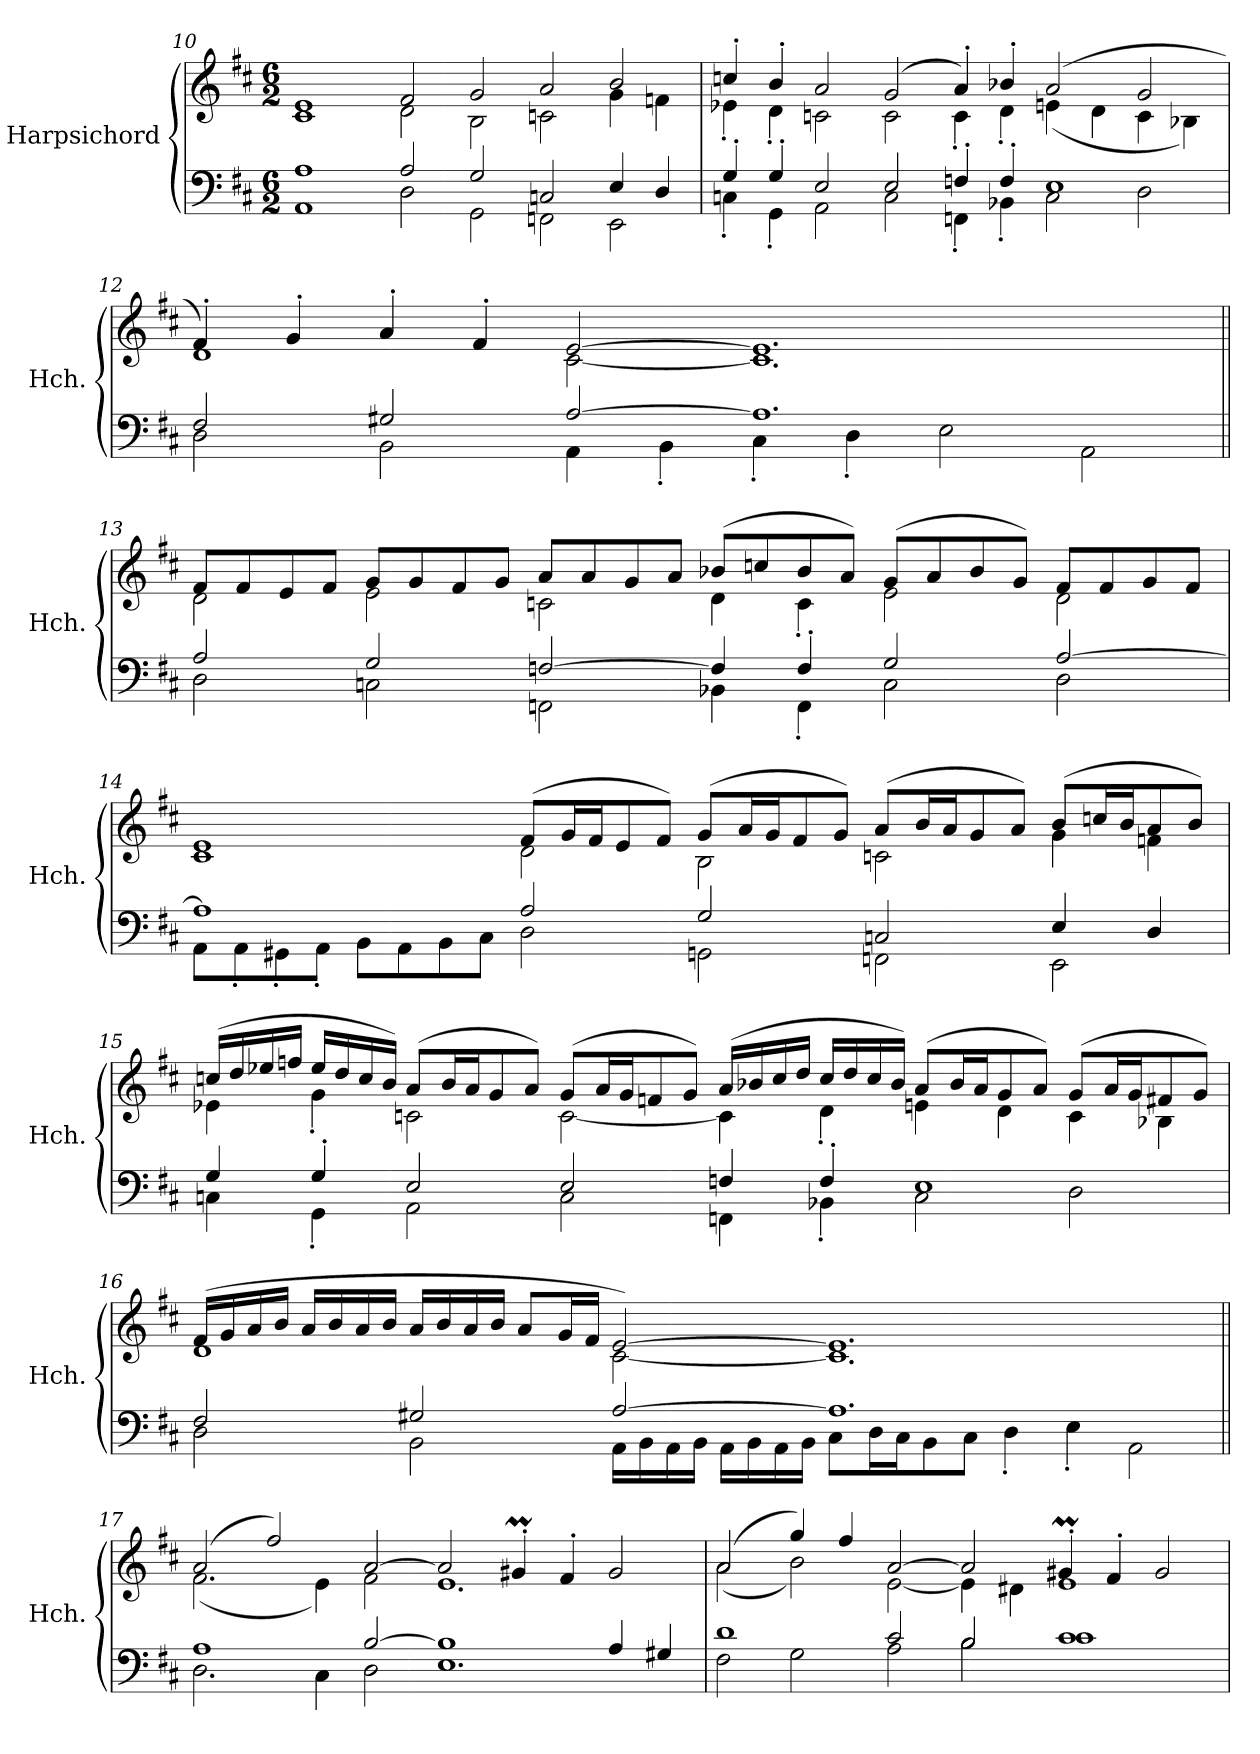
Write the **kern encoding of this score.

**kern	**kern
*part1	*part1
*staff2	*staff1
*I"Harpsichord	*
*I'Hch.	*
*clefF4	*clefG2
*k[f#c#]	*k[f#c#]
*M6/2	*M6/2
=10	=10
*^	*^
1A	1AA	1e	1c#
2A/	2D\	2f#/	2d\
2G/	2GG\	2g/	2B\
2Cn/	2FFn\	2a/	2cn\
4E/	2EE\	2b/	4g\
4D/	.	.	4fn\
=11	=11	=11	=11
4G'/	4Cn'\	4ccn'/	4e-X'\
4G'/	4GG'\	4b'/	4d'\
2E/	2AA\	2a/	2cn\
2E/	2C\	(>2g/	2c\
4Fn'/	4FFn'\	4a'/)	4c'\
4F'/	4BB-X'\	4b-X'/	4d'\
1E	2C\	(>2a/	(<4en\
.	.	.	4d\
.	2D\	2g/	4c\
.	.	.	4B-X\)
!!LO:LB:g=z	!!
=12	=12	=12	=12
2F#/	2D\	4f#'/)	1d
.	.	4g'/	.
2G#X/	2BB\	4a'/	.
.	.	4f#'/	.
[2A/	4AA\	[2e/	[2c#\
.	4BB'\	.	.
1.A]	4C#'\	1.e]	1.c#]
.	4D'\	.	.
.	2E\	.	.
.	2AA\	.	.
!!LO:LB:g=z	!!
=13||	=13||	=13||	=13||
2A/	2D\	8f#/L	2d\
.	.	8f#/	.
.	.	8e/	.
.	.	8f#/J	.
2G/	2Cn\	8g/L	2e\
.	.	8g/	.
.	.	8f#/	.
.	.	8g/J	.
[2Fn/	2FFn\	8a/L	2cn\
.	.	8a/	.
.	.	8g/	.
.	.	8a/J	.
4F/]	4BB-X\	(>8b-X/L	4d\
.	.	8ccn/	.
4F'/	4FF'\	8b-/	4c'\
.	.	8a/J)	.
2G/	2C\	(>8g/L	2e\
.	.	8a/	.
.	.	8b-/	.
.	.	8g/J)	.
[2A/	2D\	8f#/L	2d\
.	.	8f#/	.
.	.	8g/	.
.	.	8f#/J	.
!!LO:LB:g=z	!!
=14	=14	=14	=14
1A]	8AA\L	1e	1c#
.	8AA'\	.	.
.	8GG#X'\	.	.
.	8AA'\J	.	.
.	8BB\L	.	.
.	8AA\	.	.
.	8BB\	.	.
.	8C#\J	.	.
2A/	2D\	(>8f#/L	2d\
.	.	16g/L	.
.	.	16f#/J	.
.	.	8e/	.
.	.	8f#/J)	.
2G/	2GGn\	(>8g/L	2B\
.	.	16a/L	.
.	.	16g/J	.
.	.	8f#/	.
.	.	8g/J)	.
2Cn/	2FFn\	(>8a/L	2cn\
.	.	16b/L	.
.	.	16a/J	.
.	.	8g/	.
.	.	8a/J)	.
*	*	*MM141	*
4E/	2EE\	(>8b/L	4g\
.	.	16ccn/L	.
.	.	16b/J	.
4D/	.	8a/	4fn\
.	.	8b/J)	.
!!LO:LB:g=z	!!
=15	=15	=15	=15
*	*	*MM138	*
4G/	4Cn\	(>16ccn/LL	4e-X\
.	.	16dd/	.
.	.	16ee-X/	.
.	.	16ffn/JJ	.
4G'/	4GG'\	16ee-/LL	4g'\
.	.	16dd/	.
.	.	16cc/	.
.	.	16b/JJ)	.
*	*	*MM141	*
2E/	2AA\	(>8a/L	2cn\
.	.	16b/L	.
.	.	16a/J	.
.	.	8g/	.
.	.	8a/J)	.
2E/	2C\	(>8g/L	[2c\
.	.	16a/L	.
.	.	16g/J	.
.	.	8fn/	.
.	.	8g/J)	.
*	*	*MM138	*
4Fn/	4FFn\	(>16a/LL	4c\]
.	.	16b-X/	.
.	.	16cc/	.
.	.	16dd/JJ	.
4F'/	4BB-X'\	16cc/LL	4d'\
.	.	16dd/	.
.	.	16cc/	.
.	.	16b-/JJ)	.
*	*	*MM141	*
1E	2C\	(>8a/L	4en\
.	.	16b-/L	.
.	.	16a/J	.
.	.	8g/	4d\
.	.	8a/J)	.
*	*	*MM144	*
.	2D\	(>8g/L	4c\
.	.	16a/L	.
.	.	16g/J	.
.	.	8f#X/	4B-X\
.	.	8g/J)	.
!!LO:PB:g=z	!!
=16	=16	=16	=16
*	*	*MM138	*
2F#/	2D\	(>16f#/LL	1d
.	.	16g/	.
.	.	16a/	.
.	.	16b/JJ	.
.	.	16a/LL	.
.	.	16b/	.
.	.	16a/	.
.	.	16b/JJ	.
2G#X/	2BB\	16a/LL	.
.	.	16b/	.
.	.	16a/	.
.	.	16b/JJ	.
.	.	8a/L	.
.	.	16g/L	.
.	.	16f#/JJ	.
[2A/	16AA\LL	[2e/)	[2c#\
.	16BB\	.	.
.	16AA\	.	.
.	16BB\JJ	.	.
.	16AA\LL	.	.
.	16BB\	.	.
.	16AA\	.	.
.	16BB\JJ	.	.
1.A]	8C#\L	1.e]	1.c#]
.	16D\L	.	.
.	16C#\J	.	.
.	8BB\	.	.
.	8C#\J	.	.
.	4D'\	.	.
.	4E'\	.	.
.	2AA\	.	.
!!LO:LB:g=z	!!
=17||	=17||	=17||	=17||
*	*	*MM144	*
1A	2.D\	(>2a/	(<2.f#\
.	.	2ff#/)	.
.	4C#\	.	4e\)
[2B/	2D\	[2a/	2f#\
1B]	1.E	2a/]	1.e
.	.	4g#Xm'/	.
.	.	4f#'/	.
4A/	.	2g#/	.
4G#X/	.	.	.
=18	=18	=18	=18
1d	2F#\	(>2a/	(<2a\
.	2G\	4gg/)	2b\)
.	.	4ff#/	.
*	*	*MM141	*
2c#/	2A\	[2a/	[2e\
2B/	2B\	2a/]	4e\]
.	.	.	4d#X\
*	*	*MM138	*
1c#	1c#	4g#Xm'/	1e
.	.	4f#'/	.
.	.	2g#/	.
*v	*v	*	*
*	*v	*v
=	=
*-	*-
